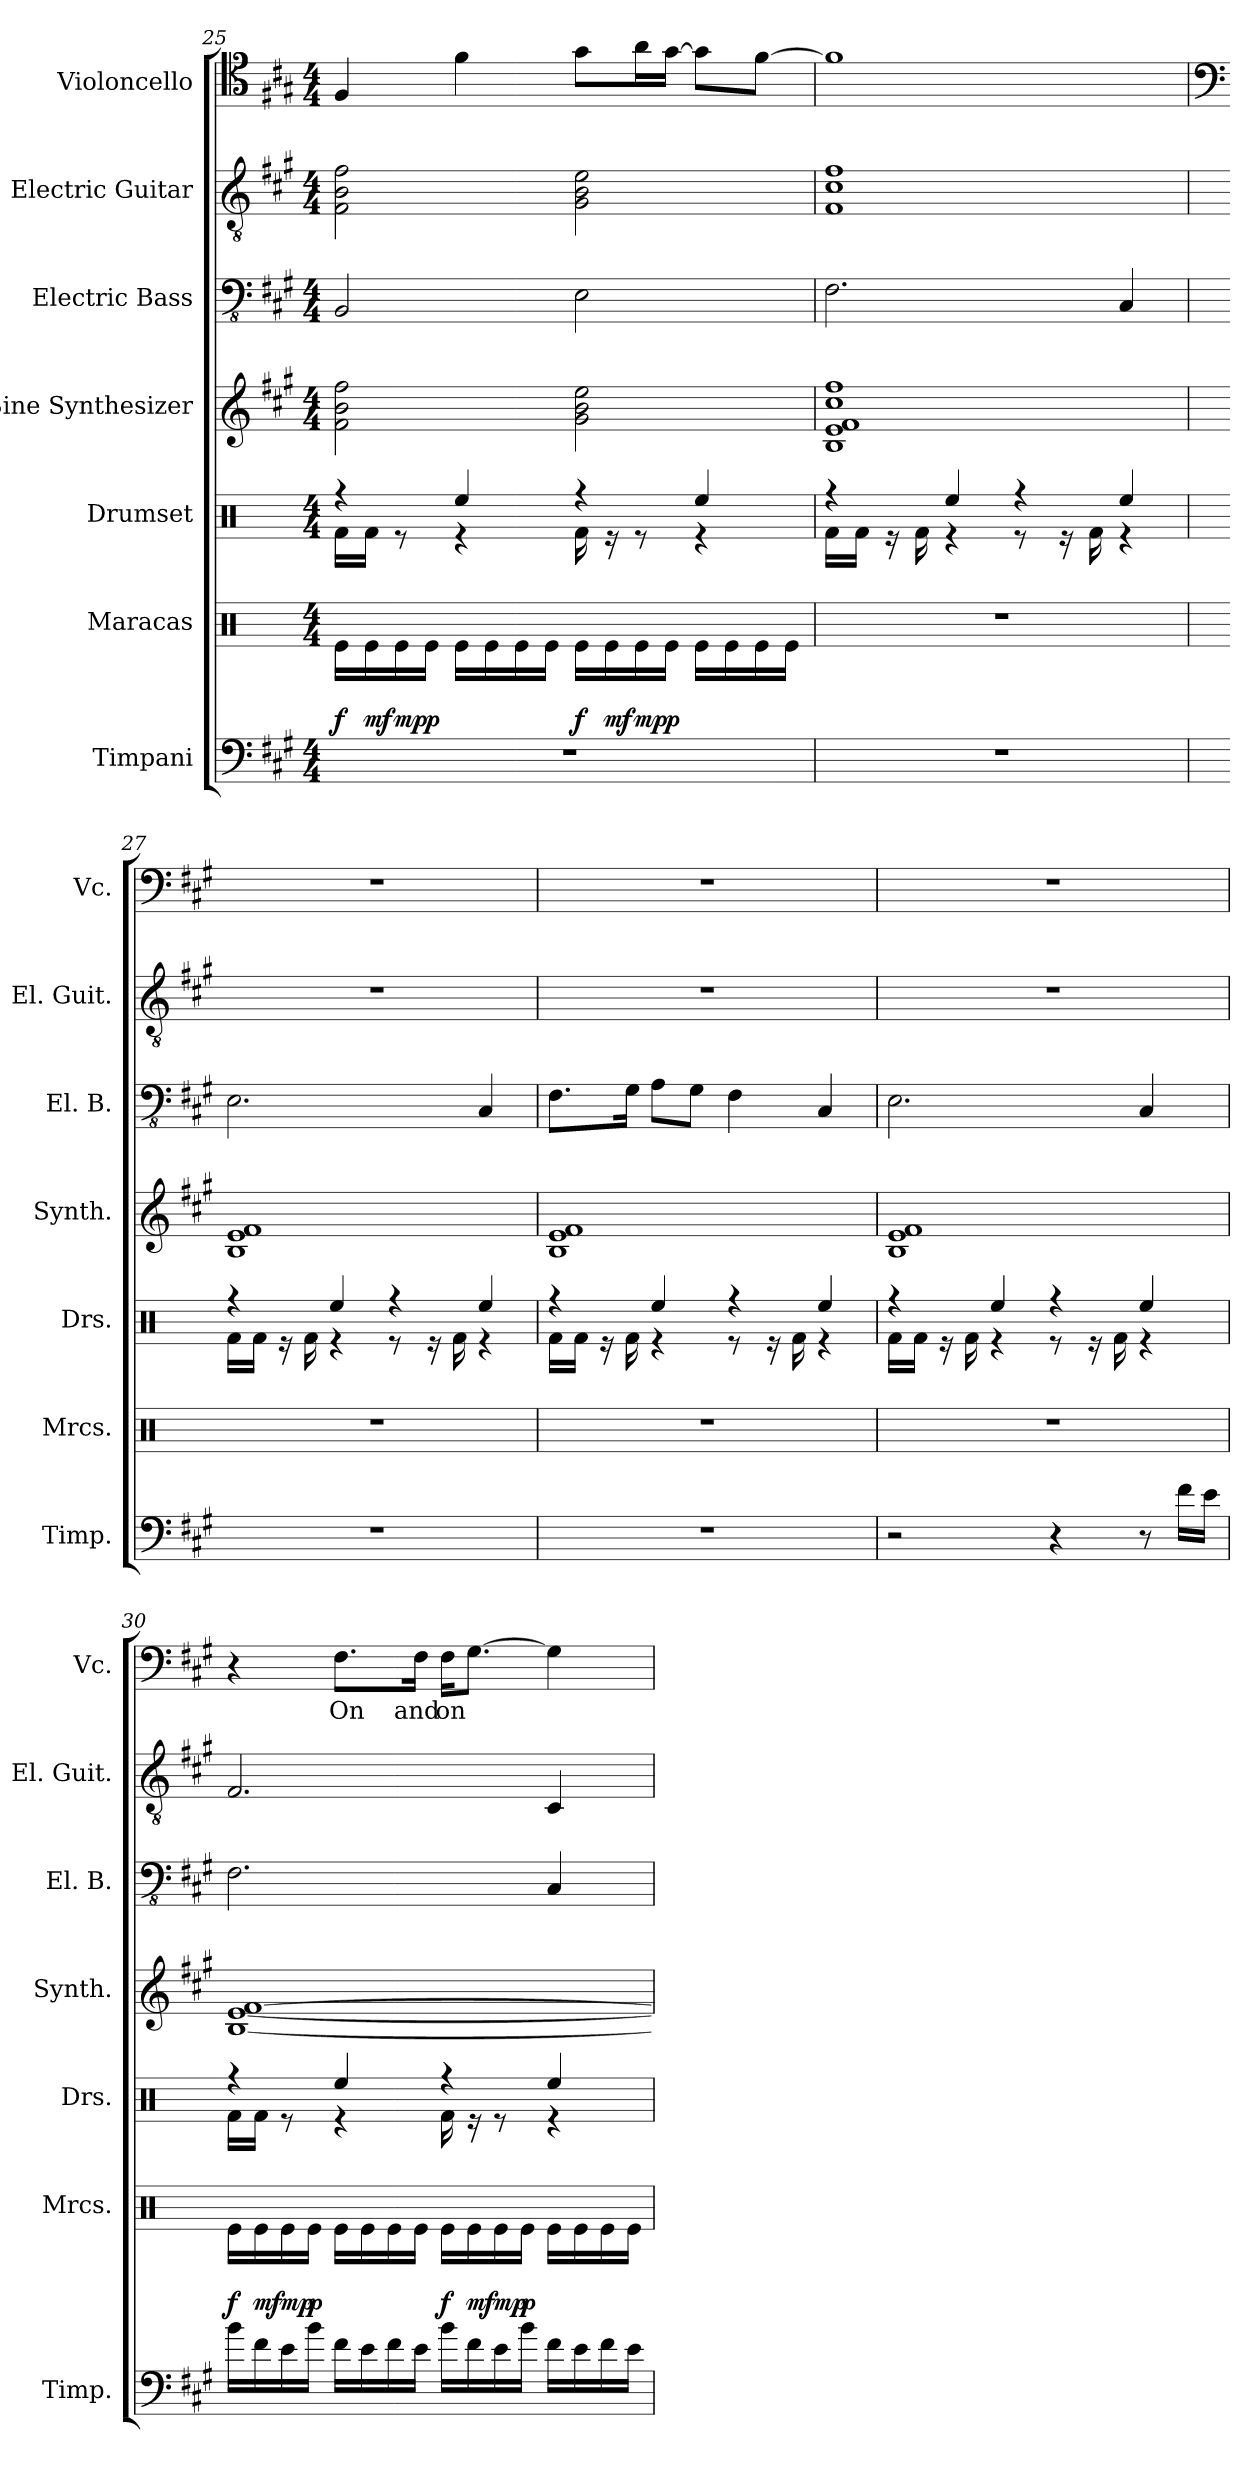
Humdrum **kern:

**kern	**kern	**dynam	**kern	**kern	**kern	**kern	**kern	**text
*part7	*part6	*part6	*part5	*part4	*part3	*part2	*part1	*part1
*staff7	*staff6	*staff6	*staff5	*staff4	*staff3	*staff2	*staff1	*staff1
*I"Timpani	*I"Maracas	*	*I"Drumset	*I"Sine Synthesizer	*I"Electric Bass	*I"Electric Guitar	*I"Violoncello	*
*I'Timp.	*I'Mrcs.	*	*I'Drs.	*I'Synth.	*I'El. B.	*I'El. Guit.	*I'Vc.	*
*clefF4	*clefX	*	*clefX	*clefG2	*clefFv4	*clefGv2	*clefC4	*
*k[f#c#g#]	*k[]	*	*k[]	*k[f#c#g#]	*k[f#c#g#]	*k[f#c#g#]	*k[f#c#g#]	*
*M4/4	*M4/4	*	*M4/4	*M4/4	*M4/4	*M4/4	*M4/4	*
=25	=25	=25	=25	=25	=25	=25	=25	=25
*	*	*	*^	*	*	*	*	*
!	!	!LO:DY:b	!	!	!	!	!	!	!
1r	16Re\LL	f	4r	16Rf\LL	2f#\ 2b\ 2ff#\	2BBB/	2F#\ 2B\ 2f#\	4F#/	.
!	!	!LO:DY:b	!	!	!	!	!	!	!
.	16Re\	mf	.	16Rf\JJ	.	.	.	.	.
!	!	!LO:DY:b	!	!	!	!	!	!	!
.	16Re\	mp	.	8r	.	.	.	.	.
!	!	!LO:DY:b	!	!	!	!	!	!	!
.	16Re\JJ	p	.	.	.	.	.	.	.
.	16Re\LL	.	4Ree/	4r	.	.	.	4f#\	.
.	16Re\	.	.	.	.	.	.	.	.
.	16Re\	.	.	.	.	.	.	.	.
.	16Re\JJ	.	.	.	.	.	.	.	.
!	!	!LO:DY:b	!	!	!	!	!	!	!
.	16Re\LL	f	4r	16Rf\	2g#\ 2b\ 2ee\	2EE\	2G#\ 2B\ 2e\	8g#\L	.
!	!	!LO:DY:b	!	!	!	!	!	!	!
.	16Re\	mf	.	16r	.	.	.	.	.
!	!	!LO:DY:b	!	!	!	!	!	!	!
.	16Re\	mp	.	8r	.	.	.	16a\L	.
!	!	!LO:DY:b	!	!	!	!	!	!	!
.	16Re\JJ	p	.	.	.	.	.	[16g#\JJ	.
.	16Re\LL	.	4Ree/	4r	.	.	.	8g#\L]	.
.	16Re\	.	.	.	.	.	.	.	.
.	16Re\	.	.	.	.	.	.	[8f#\J	.
.	16Re\JJ	.	.	.	.	.	.	.	.
=26	=26	=26	=26	=26	=26	=26	=26	=26	=26
1r	1r	.	4r	16Rf\LL	1B 1e 1f# 1cc# 1ff#	2.FF#\	1F# 1c# 1f#	1f#]	.
.	.	.	.	16Rf\JJ	.	.	.	.	.
.	.	.	.	16r	.	.	.	.	.
.	.	.	.	16Rf\	.	.	.	.	.
.	.	.	4Ree/	4r	.	.	.	.	.
.	.	.	4r	8r	.	.	.	.	.
.	.	.	.	16r	.	.	.	.	.
.	.	.	.	16Rf\	.	.	.	.	.
.	.	.	4Ree/	4r	.	4CC#/	.	.	.
!!LO:PB:g=z
=27	=27	=27	=27	=27	=27	=27	=27	=27	=27
*	*	*	*	*	*	*	*	*clefF4	*
1r	1r	.	4r	16Rf\LL	1B 1e 1f#	2.EE\	1r	1r	.
.	.	.	.	16Rf\JJ	.	.	.	.	.
.	.	.	.	16r	.	.	.	.	.
.	.	.	.	16Rf\	.	.	.	.	.
.	.	.	4Ree/	4r	.	.	.	.	.
.	.	.	4r	8r	.	.	.	.	.
.	.	.	.	16r	.	.	.	.	.
.	.	.	.	16Rf\	.	.	.	.	.
.	.	.	4Ree/	4r	.	4CC#/	.	.	.
=28	=28	=28	=28	=28	=28	=28	=28	=28	=28
1r	1r	.	4r	16Rf\LL	1B 1e 1f#	8.FF#\L	1r	1r	.
.	.	.	.	16Rf\JJ	.	.	.	.	.
.	.	.	.	16r	.	.	.	.	.
.	.	.	.	16Rf\	.	16GG#\Jk	.	.	.
.	.	.	4Ree/	4r	.	8AA\L	.	.	.
.	.	.	.	.	.	8GG#\J	.	.	.
.	.	.	4r	8r	.	4FF#\	.	.	.
.	.	.	.	16r	.	.	.	.	.
.	.	.	.	16Rf\	.	.	.	.	.
.	.	.	4Ree/	4r	.	4CC#/	.	.	.
=29	=29	=29	=29	=29	=29	=29	=29	=29	=29
2r	1r	.	4r	16Rf\LL	1B 1e 1f#	2.EE\	1r	1r	.
.	.	.	.	16Rf\JJ	.	.	.	.	.
.	.	.	.	16r	.	.	.	.	.
.	.	.	.	16Rf\	.	.	.	.	.
.	.	.	4Ree/	4r	.	.	.	.	.
4r	.	.	4r	8r	.	.	.	.	.
.	.	.	.	16r	.	.	.	.	.
.	.	.	.	16Rf\	.	.	.	.	.
8r	.	.	4Ree/	4r	.	4CC#/	.	.	.
16f#\LL	.	.	.	.	.	.	.	.	.
16e\JJ	.	.	.	.	.	.	.	.	.
!!LO:PB:g=z
=30	=30	=30	=30	=30	=30	=30	=30	=30	=30
!	!	!LO:DY:b	!	!	!	!	!	!	!
16b\LL	16Re\LL	f	4r	16Rf\LL	[1B [1e [1f#	2.FF#\	2.F#/	4r	.
!	!	!LO:DY:b	!	!	!	!	!	!	!
16f#\	16Re\	mf	.	16Rf\JJ	.	.	.	.	.
!	!	!LO:DY:b	!	!	!	!	!	!	!
16e\	16Re\	mp	.	8r	.	.	.	.	.
!	!	!LO:DY:b	!	!	!	!	!	!	!
16b\JJ	16Re\JJ	p	.	.	.	.	.	.	.
!	!	!	!	!	!	!	!	!	!LO:LY:b
16f#\LL	16Re\LL	.	4Ree/	4r	.	.	.	8.F#\L	On
16e\	16Re\	.	.	.	.	.	.	.	.
16f#\	16Re\	.	.	.	.	.	.	.	.
!	!	!	!	!	!	!	!	!	!LO:LY:b
16e\JJ	16Re\JJ	.	.	.	.	.	.	16F#\Jk	and
!	!	!LO:DY:b	!	!	!	!	!	!	!LO:LY:b
16b\LL	16Re\LL	f	4r	16Rf\	.	.	.	16F#\KL	on
!	!	!LO:DY:b	!	!	!	!	!	!	!
16f#\	16Re\	mf	.	16r	.	.	.	[8.G#\J	.
!	!	!LO:DY:b	!	!	!	!	!	!	!
16e\	16Re\	mp	.	8r	.	.	.	.	.
!	!	!LO:DY:b	!	!	!	!	!	!	!
16b\JJ	16Re\JJ	p	.	.	.	.	.	.	.
16f#\LL	16Re\LL	.	4Ree/	4r	.	4CC#/	4C#/	4G#\]	.
16e\	16Re\	.	.	.	.	.	.	.	.
16f#\	16Re\	.	.	.	.	.	.	.	.
16e\JJ	16Re\JJ	.	.	.	.	.	.	.	.
*	*	*	*v	*v	*	*	*	*	*
=	=	=	=	=	=	=	=	=
*-	*-	*-	*-	*-	*-	*-	*-	*-
